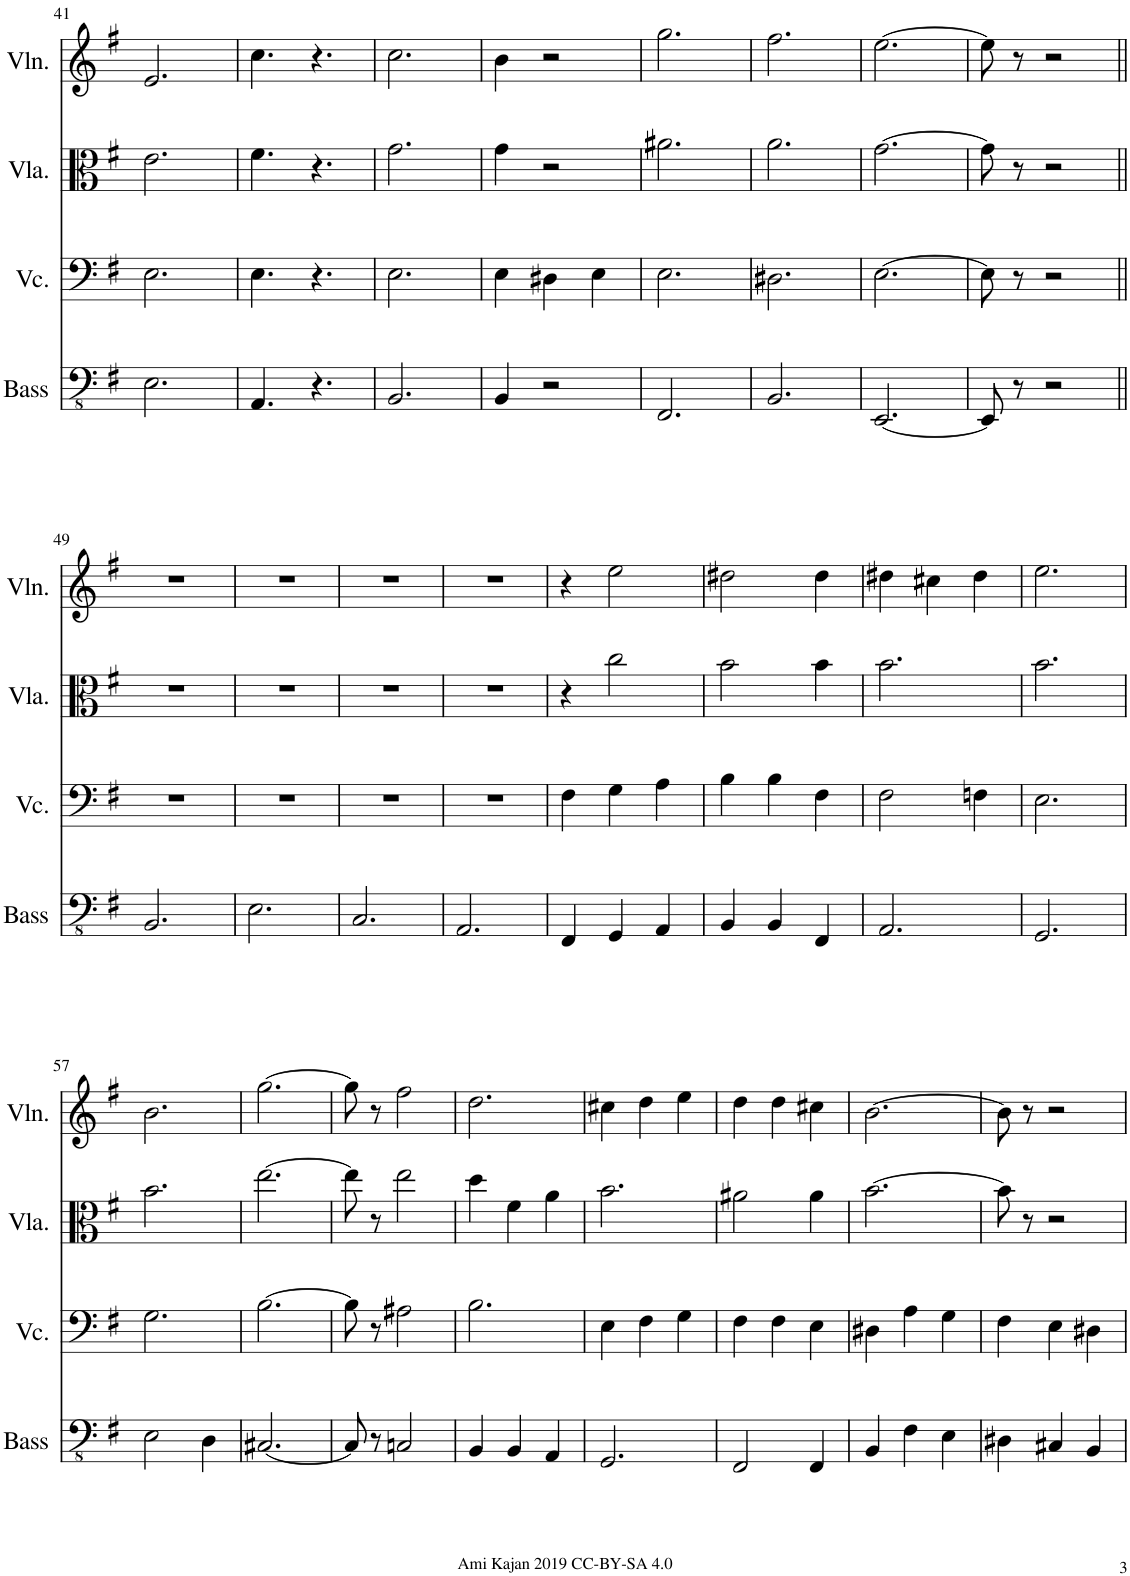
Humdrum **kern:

**kern	**kern	**kern	**kern
*part4	*part3	*part2	*part1
*staff4	*staff3	*staff2	*staff1
*I"Acoustic Bass	*I"Violoncello	*I"Viola	*I"Violin
*I'Bass	*I'Vc.	*I'Vla.	*I'Vln.
!!LO:PB:g=z
*clefFv4	*clefF4	*clefC3	*clefG2
*k[f#]	*k[f#]	*k[f#]	*k[f#]
*M3/4	*M3/4	*M3/4	*M3/4
=41	=41	=41	=41
2.EE\	2.E\	2.e\	2.e/
=42	=42	=42	=42
4.AAA/	4.E\	4.f#\	4.cc\
4.r	4.r	4.r	4.r
=43	=43	=43	=43
2.BBB/	2.E\	2.g\	2.cc\
=44	=44	=44	=44
4BBB/	4E\	4g\	4b\
2r	4D#X\	2r	2r
.	4E\	.	.
=45	=45	=45	=45
2.FFF#/	2.E\	2.a#X\	2.gg\
=46	=46	=46	=46
2.BBB/	2.D#X\	2.a\	2.ff#\
=47	=47	=47	=47
[2.EEE/	[2.E\	[2.g\	[2.ee\
=48	=48	=48	=48
8EEE/]	8E\]	8g\]	8ee\]
8r	8r	8r	8r
2r	2r	2r	2r
!!LO:LB:g=z
=49||	=49||	=49||	=49||
2.BBB/	2.r	2.r	2.r
=50	=50	=50	=50
2.EE\	2.r	2.r	2.r
=51	=51	=51	=51
2.CC/	2.r	2.r	2.r
=52	=52	=52	=52
2.AAA/	2.r	2.r	2.r
=53	=53	=53	=53
4FFF#/	4F#\	4r	4r
4GGG/	4G\	2cc\	2ee\
4AAA/	4A\	.	.
=54	=54	=54	=54
4BBB/	4B\	2b\	2dd#X\
4BBB/	4B\	.	.
4FFF#/	4F#\	4b\	4dd#\
=55	=55	=55	=55
2.AAA/	2F#\	2.b\	4dd#X\
.	.	.	4cc#X\
.	4Fn\	.	4dd#\
=56	=56	=56	=56
2.GGG/	2.E\	2.b\	2.ee\
!!LO:LB:g=z
=57	=57	=57	=57
2EE\	2.G\	2.b\	2.b\
4DD\	.	.	.
=58	=58	=58	=58
[2.CC#X/	[2.B\	[2.ee\	[2.gg\
=59	=59	=59	=59
8CC#/]	8B\]	8ee\]	8gg\]
8r	8r	8r	8r
2CCn/	2A#X\	2ee\	2ff#\
=60	=60	=60	=60
4BBB/	2.B\	4dd\	2.dd\
4BBB/	.	4f#\	.
4AAA/	.	4a\	.
=61	=61	=61	=61
2.GGG/	4E\	2.b\	4cc#X\
.	4F#\	.	4dd\
.	4G\	.	4ee\
=62	=62	=62	=62
2FFF#/	4F#\	2a#X\	4dd\
.	4F#\	.	4dd\
4FFF#/	4E\	4a#\	4cc#X\
=63	=63	=63	=63
4BBB/	4D#X\	[2.b\	[2.b\
4FF#\	4A\	.	.
4EE\	4G\	.	.
=64	=64	=64	=64
4DD#X\	4F#\	8b\]	8b\]
.	.	8r	8r
4CC#X/	4E\	2r	2r
4BBB/	4D#X\	.	.
=	=	=	=
*-	*-	*-	*-
